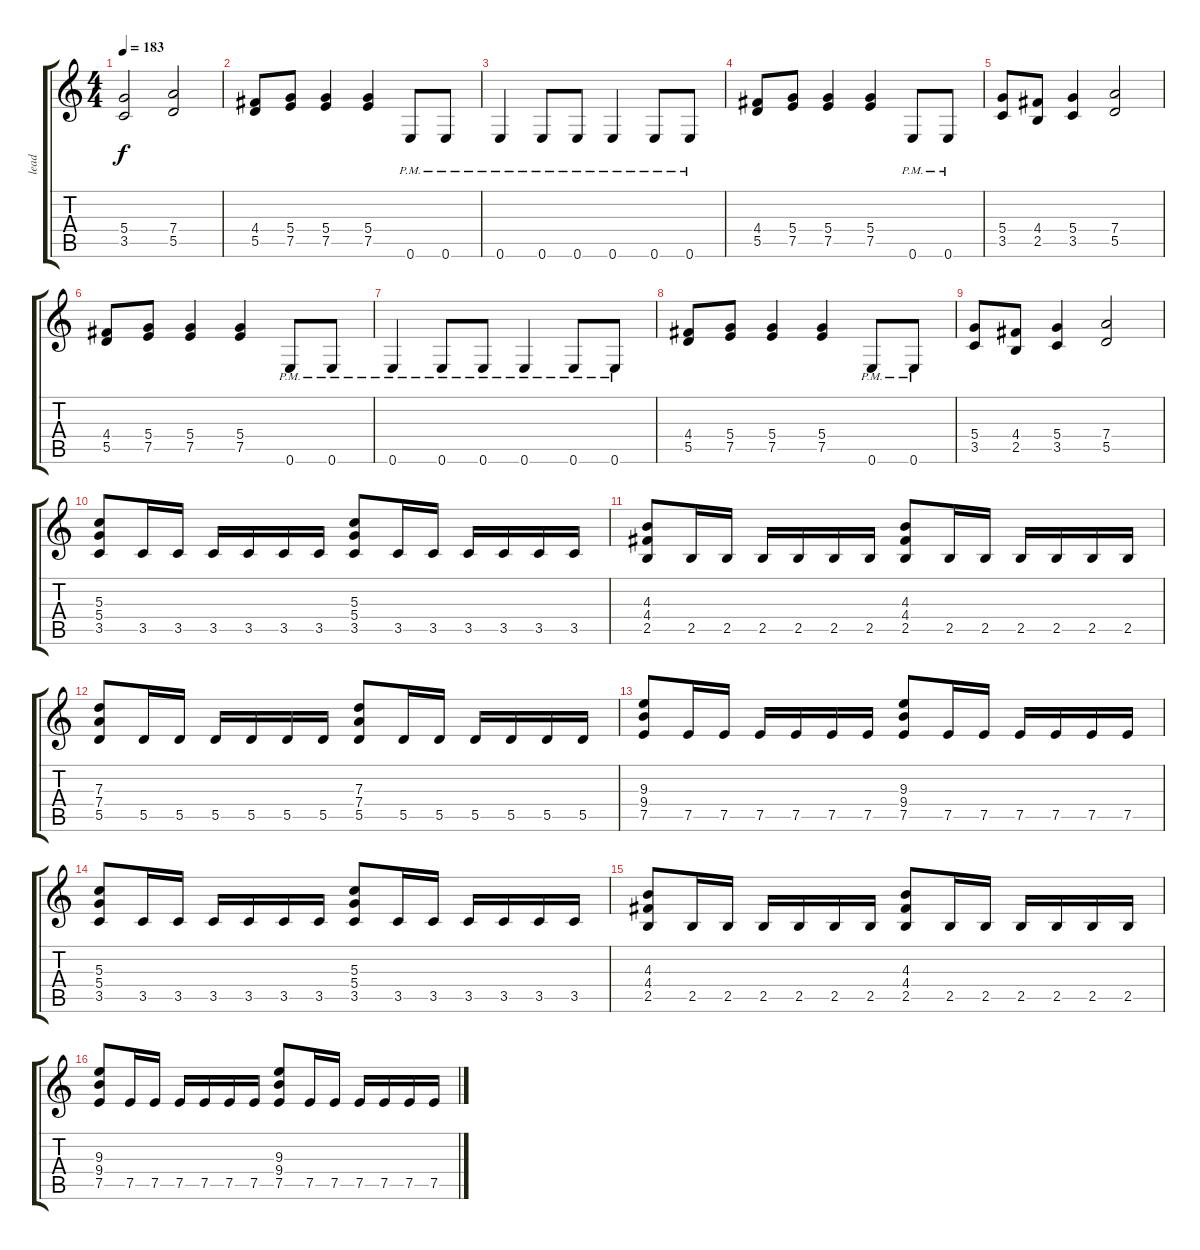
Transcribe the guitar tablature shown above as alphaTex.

\track ("lead" "lead") {instrument distortionguitar}
\staff {score tabs}
\tuning (E4 B3 G3 D3 A2 E2) {hide}
\ts (4 4)
\tempo 183
\clef g2
\ks c
(5.4 3.5).2{dy f} (7.4 5.5).2 |
(4.4 5.5).8 (5.4 7.5).8 (5.4 7.5).4 (5.4 7.5).4 0.6{pm}.8 0.6{pm}.8 |
0.6{pm}.4 0.6{pm}.8 0.6{pm}.8 0.6{pm}.4 0.6{pm}.8 0.6{pm}.8 |
(4.4 5.5).8 (5.4 7.5).8 (5.4 7.5).4 (5.4 7.5).4 0.6{pm}.8 0.6{pm}.8 |
(5.4 3.5).8 (4.4 2.5).8 (5.4 3.5).4 (7.4 5.5).2 |
(4.4 5.5).8 (5.4 7.5).8 (5.4 7.5).4 (5.4 7.5).4 0.6{pm}.8 0.6{pm}.8 |
0.6{pm}.4 0.6{pm}.8 0.6{pm}.8 0.6{pm}.4 0.6{pm}.8 0.6{pm}.8 |
(4.4 5.5).8 (5.4 7.5).8 (5.4 7.5).4 (5.4 7.5).4 0.6{pm}.8 0.6{pm}.8 |
(5.4 3.5).8 (4.4 2.5).8 (5.4 3.5).4 (7.4 5.5).2 |
(5.3 5.4 3.5).8 3.5.16 3.5.16 3.5.16 3.5.16 3.5.16 3.5.16 (5.3 5.4 3.5).8 3.5.16 3.5.16 3.5.16 3.5.16 3.5.16 3.5.16 |
(4.3 4.4 2.5).8 2.5.16 2.5.16 2.5.16 2.5.16 2.5.16 2.5.16 (4.3 4.4 2.5).8 2.5.16 2.5.16 2.5.16 2.5.16 2.5.16 2.5.16 |
(7.3 7.4 5.5).8 5.5.16 5.5.16 5.5.16 5.5.16 5.5.16 5.5.16 (7.3 7.4 5.5).8 5.5.16 5.5.16 5.5.16 5.5.16 5.5.16 5.5.16 |
(9.3 9.4 7.5).8 7.5.16 7.5.16 7.5.16 7.5.16 7.5.16 7.5.16 (9.3 9.4 7.5).8 7.5.16 7.5.16 7.5.16 7.5.16 7.5.16 7.5.16 |
(5.3 5.4 3.5).8 3.5.16 3.5.16 3.5.16 3.5.16 3.5.16 3.5.16 (5.3 5.4 3.5).8 3.5.16 3.5.16 3.5.16 3.5.16 3.5.16 3.5.16 |
(4.3 4.4 2.5).8 2.5.16 2.5.16 2.5.16 2.5.16 2.5.16 2.5.16 (4.3 4.4 2.5).8 2.5.16 2.5.16 2.5.16 2.5.16 2.5.16 2.5.16 |
(9.3 9.4 7.5).8 7.5.16 7.5.16 7.5.16 7.5.16 7.5.16 7.5.16 (9.3 9.4 7.5).8 7.5.16 7.5.16 7.5.16 7.5.16 7.5.16 7.5.16
